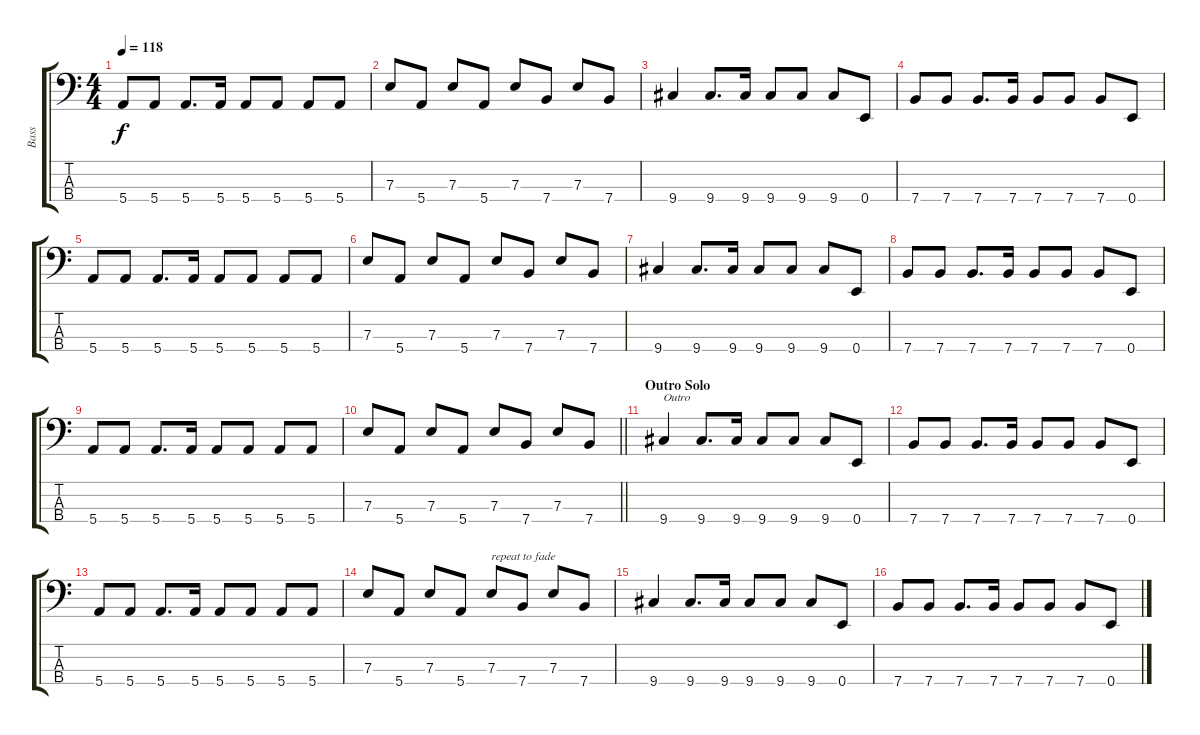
\track ("Bass" "Bass") {instrument electricbassfinger}
\staff {score tabs}
\tuning (G2 D2 A1 E1) {hide}
\ts (4 4)
\tempo 118
\clef f4
\ks c
5.4.8{dy f} 5.4.8 5.4.8{d} 5.4.16 5.4.8 5.4.8 5.4.8 5.4.8 |
7.3.8 5.4.8 7.3.8 5.4.8 7.3.8 7.4.8 7.3.8 7.4.8 |
9.4.4 9.4.8{d} 9.4.16 9.4.8 9.4.8 9.4.8 0.4.8 |
7.4.8 7.4.8 7.4.8{d} 7.4.16 7.4.8 7.4.8 7.4.8 0.4.8 |
5.4.8 5.4.8 5.4.8{d} 5.4.16 5.4.8 5.4.8 5.4.8 5.4.8 |
7.3.8 5.4.8 7.3.8 5.4.8 7.3.8 7.4.8 7.3.8 7.4.8 |
9.4.4 9.4.8{d} 9.4.16 9.4.8 9.4.8 9.4.8 0.4.8 |
7.4.8 7.4.8 7.4.8{d} 7.4.16 7.4.8 7.4.8 7.4.8 0.4.8 |
5.4.8 5.4.8 5.4.8{d} 5.4.16 5.4.8 5.4.8 5.4.8 5.4.8 |
\barLineRight lightlight
7.3.8 5.4.8 7.3.8 5.4.8 7.3.8 7.4.8 7.3.8 7.4.8 |
\section ("" "Outro Solo")
9.4.4{txt "Outro"} 9.4.8{d} 9.4.16 9.4.8 9.4.8 9.4.8 0.4.8 |
7.4.8 7.4.8 7.4.8{d} 7.4.16 7.4.8 7.4.8 7.4.8 0.4.8 |
5.4.8 5.4.8 5.4.8{d} 5.4.16 5.4.8 5.4.8 5.4.8 5.4.8 |
7.3.8 5.4.8 7.3.8 5.4.8 7.3.8{txt "repeat to fade"} 7.4.8 7.3.8 7.4.8 |
9.4.4 9.4.8{d} 9.4.16 9.4.8 9.4.8 9.4.8 0.4.8 |
7.4.8 7.4.8 7.4.8{d} 7.4.16 7.4.8 7.4.8 7.4.8 0.4.8
